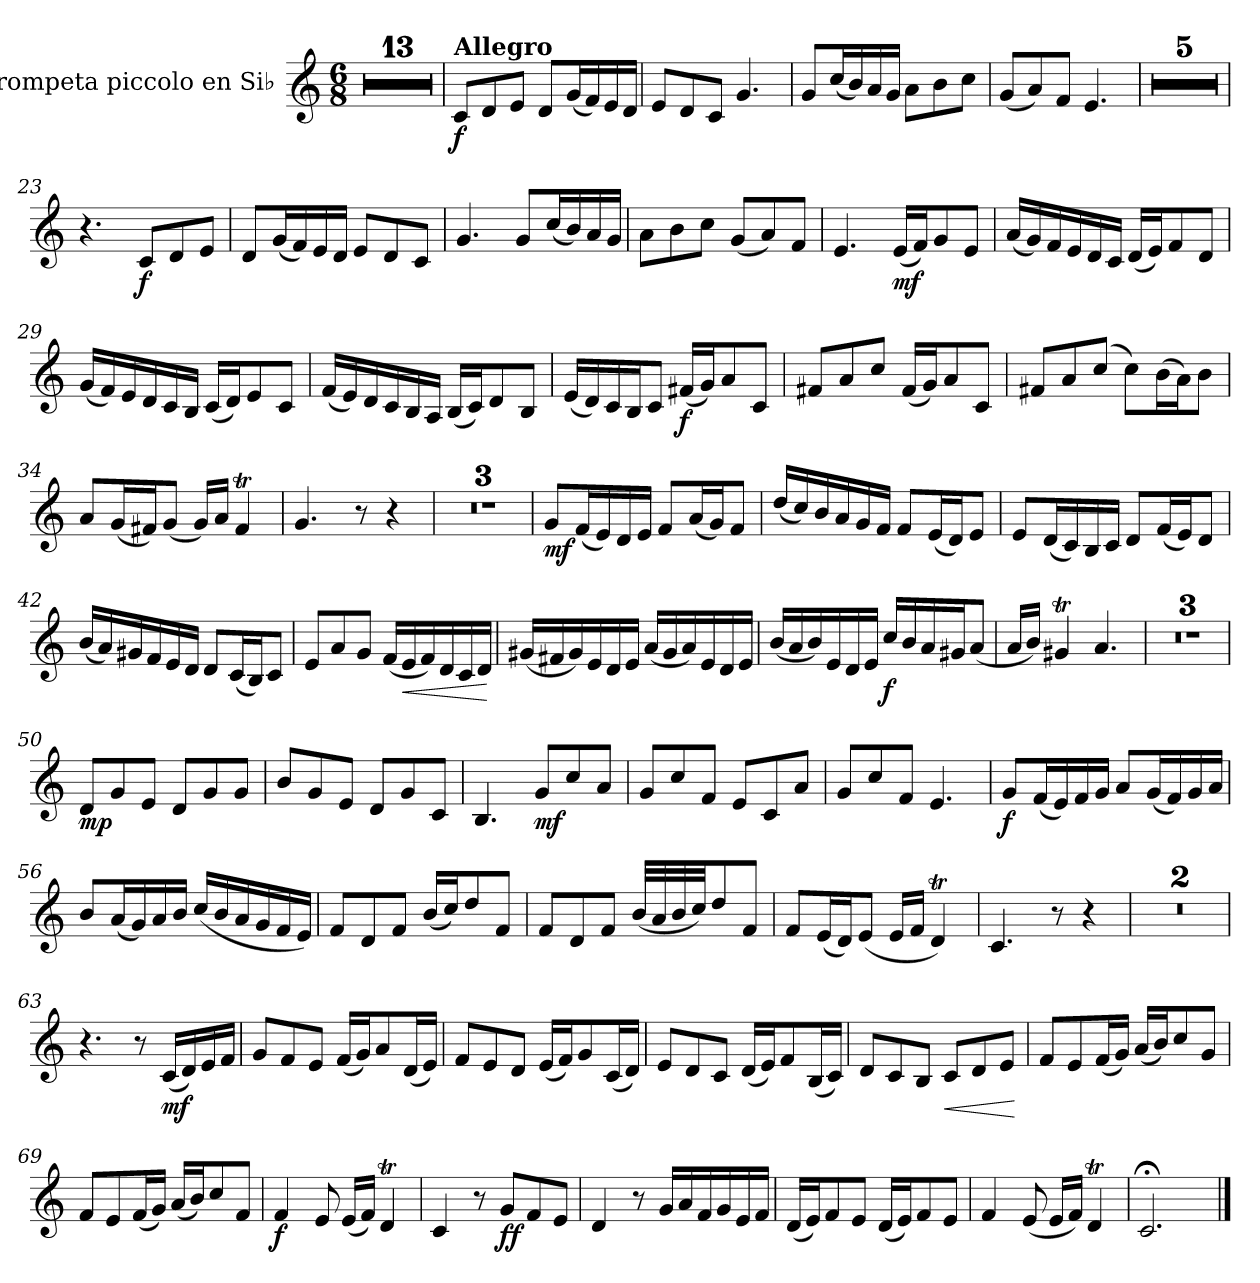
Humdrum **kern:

**kern	**dynam
*part1	*part1
*staff1	*staff1
*I"Trompeta piccolo en Si♭	*
*I'Tpt. picc. Si♭	*
*clefG2	*
*ITrd-6c-10	*
*k[b-e-]	*
*M6/8	*
=1	=1
2.r	.
=2	=2
2.r	.
=3	=3
2.r	.
=4	=4
2.r	.
=5	=5
2.r	.
=6	=6
2.r	.
=7	=7
2.r	.
=8	=8
2.r	.
=9	=9
2.r	.
=10	=10
2.r	.
=11	=11
2.r	.
=12	=12
2.r	.
=13	=13
2.r	.
=14	=14
!LO:TX:a:B:t=Allegro	!
!	!LO:DY:b
8b-/L	f
8cc/	.
8dd/J	.
8cc/L	.
(<16ff/L	.
16ee-/)	.
16dd/	.
16cc/JJ	.
=15	=15
8dd/L	.
8cc/	.
8b-/J	.
4.ff/	.
=16	=16
8ff/L	.
(<16bb-/L	.
16aa/)	.
16gg/	.
16ff/JJ	.
8gg\L	.
8aa\	.
8bb-\J	.
=17	=17
(<8ff/L	.
8gg/)	.
8ee-/J	.
4.dd/	.
!!LO:LB:g=z
=18	=18
2.r	.
=19	=19
2.r	.
=20	=20
2.r	.
=21	=21
2.r	.
=22	=22
2.r	.
=23	=23
4.r	.
!	!LO:DY:b
8b-/L	f
8cc/	.
8dd/J	.
=24	=24
8cc/L	.
(<16ff/L	.
16ee-/)	.
16dd/	.
16cc/JJ	.
8dd/L	.
8cc/	.
8b-/J	.
=25	=25
4.ff/	.
8ff/L	.
(<16bb-/L	.
16aa/)	.
16gg/	.
16ff/JJ	.
=26	=26
8gg\L	.
8aa\	.
8bb-\J	.
(<8ff/L	.
8gg/)	.
8ee-/J	.
!!LO:LB:g=z
=27	=27
4.dd/	.
!	!LO:DY:b
(<16dd/LL	mf
16ee-/J)	.
8ff/	.
8dd/J	.
=28	=28
(<16gg/LL	.
16ff/)	.
16ee-/	.
16dd/	.
16cc/	.
16b-/JJ	.
(<16cc/LL	.
16dd/J)	.
8ee-/	.
8cc/J	.
=29	=29
(<16ff/LL	.
16ee-/)	.
16dd/	.
16cc/	.
16b-/	.
16a/JJ	.
(<16b-/LL	.
16cc/J)	.
8dd/	.
8b-/J	.
=30	=30
(<16ee-/LL	.
16dd/)	.
16cc/	.
16b-/	.
16a/	.
16g/JJ	.
(<16a/LL	.
16b-/J)	.
8cc/	.
8a/J	.
=31	=31
(<16dd/LL	.
16cc/)	.
16b-/	.
16a/J	.
8b-/J	.
!	!LO:DY:b
(<16een/LL	f
16ff/J)	.
8gg/	.
8b-/J	.
!!LO:LB:g=z
=32	=32
8een/L	.
8gg/	.
8bb-/J	.
(<16ee/LL	.
16ff/J)	.
8gg/	.
8b-/J	.
=33	=33
8een/L	.
8gg/	.
(>8bb-/J	.
8bb-\L)	.
(>16aa\L	.
16gg\J)	.
8aa\J	.
=34	=34
8gg/L	.
(<16ff/L	.
16een/J)	.
(<8ff/J	.
16ff/LL)	.
16gg/JJ	.
4eet/	.
=35	=35
4.ff/	.
8r	.
4r	.
!!LO:LB:g=z
=36	=36
2.r	.
=37	=37
2.r	.
=38	=38
2.r	.
=39	=39
!	!LO:DY:b
8ff/L	mf
(<16ee-/L	.
16dd/)	.
16cc/	.
16dd/JJ	.
8ee-/L	.
(<16gg/L	.
16ff/J)	.
8ee-/J	.
=40	=40
(<16ccc/LL	.
16bb-/)	.
16aa/	.
16gg/	.
16ff/	.
16ee-/JJ	.
8ee-/L	.
(<16dd/L	.
16cc/J)	.
8dd/J	.
=41	=41
8dd/L	.
(<16cc/L	.
16b-/)	.
16a/	.
16b-/JJ	.
8cc/L	.
(<16ee-/L	.
16dd/J)	.
8cc/J	.
!!LO:LB:g=z
=42	=42
(<16aa/LL	.
16gg/)	.
16ff#X/	.
16ee-/	.
16dd/	.
16cc/JJ	.
8cc/L	.
(<16b-/L	.
16a/J)	.
8b-/J	.
=43	=43
8dd/L	.
8gg/	.
8ff/J	.
(<16ee-/LL	.
!	!LO:HP:b
16dd/	<
16ee-/)	.
16cc/	.
16b-/	.
16cc/JJ	.
.	[
=44	=44
(<16ff#X/LL	.
16een/	.
16ff#/)	.
16dd/	.
16cc/	.
16dd/JJ	.
(<16gg/LL	.
16ff#/	.
16gg/)	.
16dd/	.
16cc/	.
16dd/JJ	.
=45	=45
(<16aa/LL	.
16gg/	.
16aa/)	.
16dd/	.
16cc/	.
16dd/JJ	.
!	!LO:DY:b
16bb-/LL	f
16aa/	.
16gg/	.
16ff#X/J	.
(<8gg/J	.
!!LO:LB:g=z
=46	=46
16gg/LL	.
16aa/JJ)	.
4ff#Xt/	.
4.gg/	.
=47	=47
2.r	.
=48	=48
2.r	.
=49	=49
2.r	.
=50	=50
!	!LO:DY:b
8cc/L	mp
8ff/	.
8dd/J	.
8cc/L	.
8ff/	.
8ff/J	.
=51	=51
8aa/L	.
8ff/	.
8dd/J	.
8cc/L	.
8ff/	.
8b-/J	.
=52	=52
4.a/	.
!	!LO:DY:b
8ff/L	mf
8bb-/	.
8gg/J	.
!!LO:LB:g=z
=53	=53
8ff/L	.
8bb-/	.
8ee-/J	.
8dd/L	.
8b-/	.
8gg/J	.
=54	=54
8ff/L	.
8bb-/	.
8ee-/J	.
4.dd/	.
=55	=55
!	!LO:DY:b
8ff/L	f
(<16ee-/L	.
16dd/)	.
16ee-/	.
16ff/JJ	.
8gg/L	.
(<16ff/L	.
16ee-/)	.
16ff/	.
16gg/JJ	.
=56	=56
8aa/L	.
(<16gg/L	.
16ff/)	.
16gg/	.
16aa/JJ	.
(<16bb-/LL	.
16aa/	.
16gg/	.
16ff/	.
16ee-/	.
16dd/JJ)	.
!!LO:LB:g=z
=57	=57
8ee-/L	.
8cc/	.
8ee-/J	.
(<16aa/LL	.
16bb-/J)	.
8ccc/	.
8ee-/J	.
=58	=58
8ee-/L	.
8cc/	.
8ee-/J	.
(<32aa/LLL	.
32gg/	.
32aa/	.
32bb-/JJ)	.
8ccc/	.
8ee-/J	.
=59	=59
8ee-/L	.
(<16dd/L	.
16cc/J)	.
(<8dd/J	.
16dd/LL	.
16ee-/JJ	.
4ccT/)	.
=60	=60
4.b-/	.
8r	.
4r	.
=61	=61
2.r	.
=62	=62
2.r	.
!!LO:LB:g=z
=63	=63
4.r	.
8r	.
!	!LO:DY:b
(<16b-/LL	mf
16cc/)	.
16dd/	.
16ee-/JJ	.
=64	=64
8ff/L	.
8ee-/	.
8dd/J	.
(<16ee-/LL	.
16ff/J)	.
8gg/	.
(<16cc/L	.
16dd/JJ)	.
=65	=65
8ee-/L	.
8dd/	.
8cc/J	.
(<16dd/LL	.
16ee-/J)	.
8ff/	.
(<16b-/L	.
16cc/JJ)	.
=66	=66
8dd/L	.
8cc/	.
8b-/J	.
(<16cc/LL	.
16dd/J)	.
8ee-/	.
(<16a/L	.
16b-/JJ)	.
!!LO:LB:g=z
=67	=67
8cc/L	.
8b-/	.
8a/J	.
!	!LO:HP:b
8b-/L	<
8cc/	.
8dd/J	.
.	[
=68	=68
8ee-/L	.
8dd/	.
(<16ee-/L	.
16ff/JJ)	.
(<16gg/LL	.
16aa/J)	.
8bb-/	.
8ff/J	.
=69	=69
8ee-/L	.
8dd/	.
(<16ee-/L	.
16ff/JJ)	.
(<16gg/LL	.
16aa/J)	.
8bb-/	.
8ee-/J	.
=70	=70
!	!LO:DY:b
4ee-/	f
8dd/	.
(<16dd/LL	.
16ee-/JJ)	.
4ccT/	.
!!LO:LB:g=z
=71	=71
4b-/	.
8r	.
!	!LO:DY:b
8ff/L	ff
8ee-/	.
8dd/J	.
=72	=72
4cc/	.
8r	.
16ff/LL	.
16gg/	.
16ee-/	.
16ff/	.
16dd/	.
16ee-/JJ	.
=73	=73
(<16cc/LL	.
16dd/J)	.
8ee-/	.
8dd/J	.
(<16cc/LL	.
16dd/J)	.
8ee-/	.
8dd/J	.
=74	=74
4ee-/	.
(<8dd/	.
16dd/LL	.
16ee-/JJ)	.
4ccT/	.
=75	=75
2.b-;</	.
==	==
*-	*-
